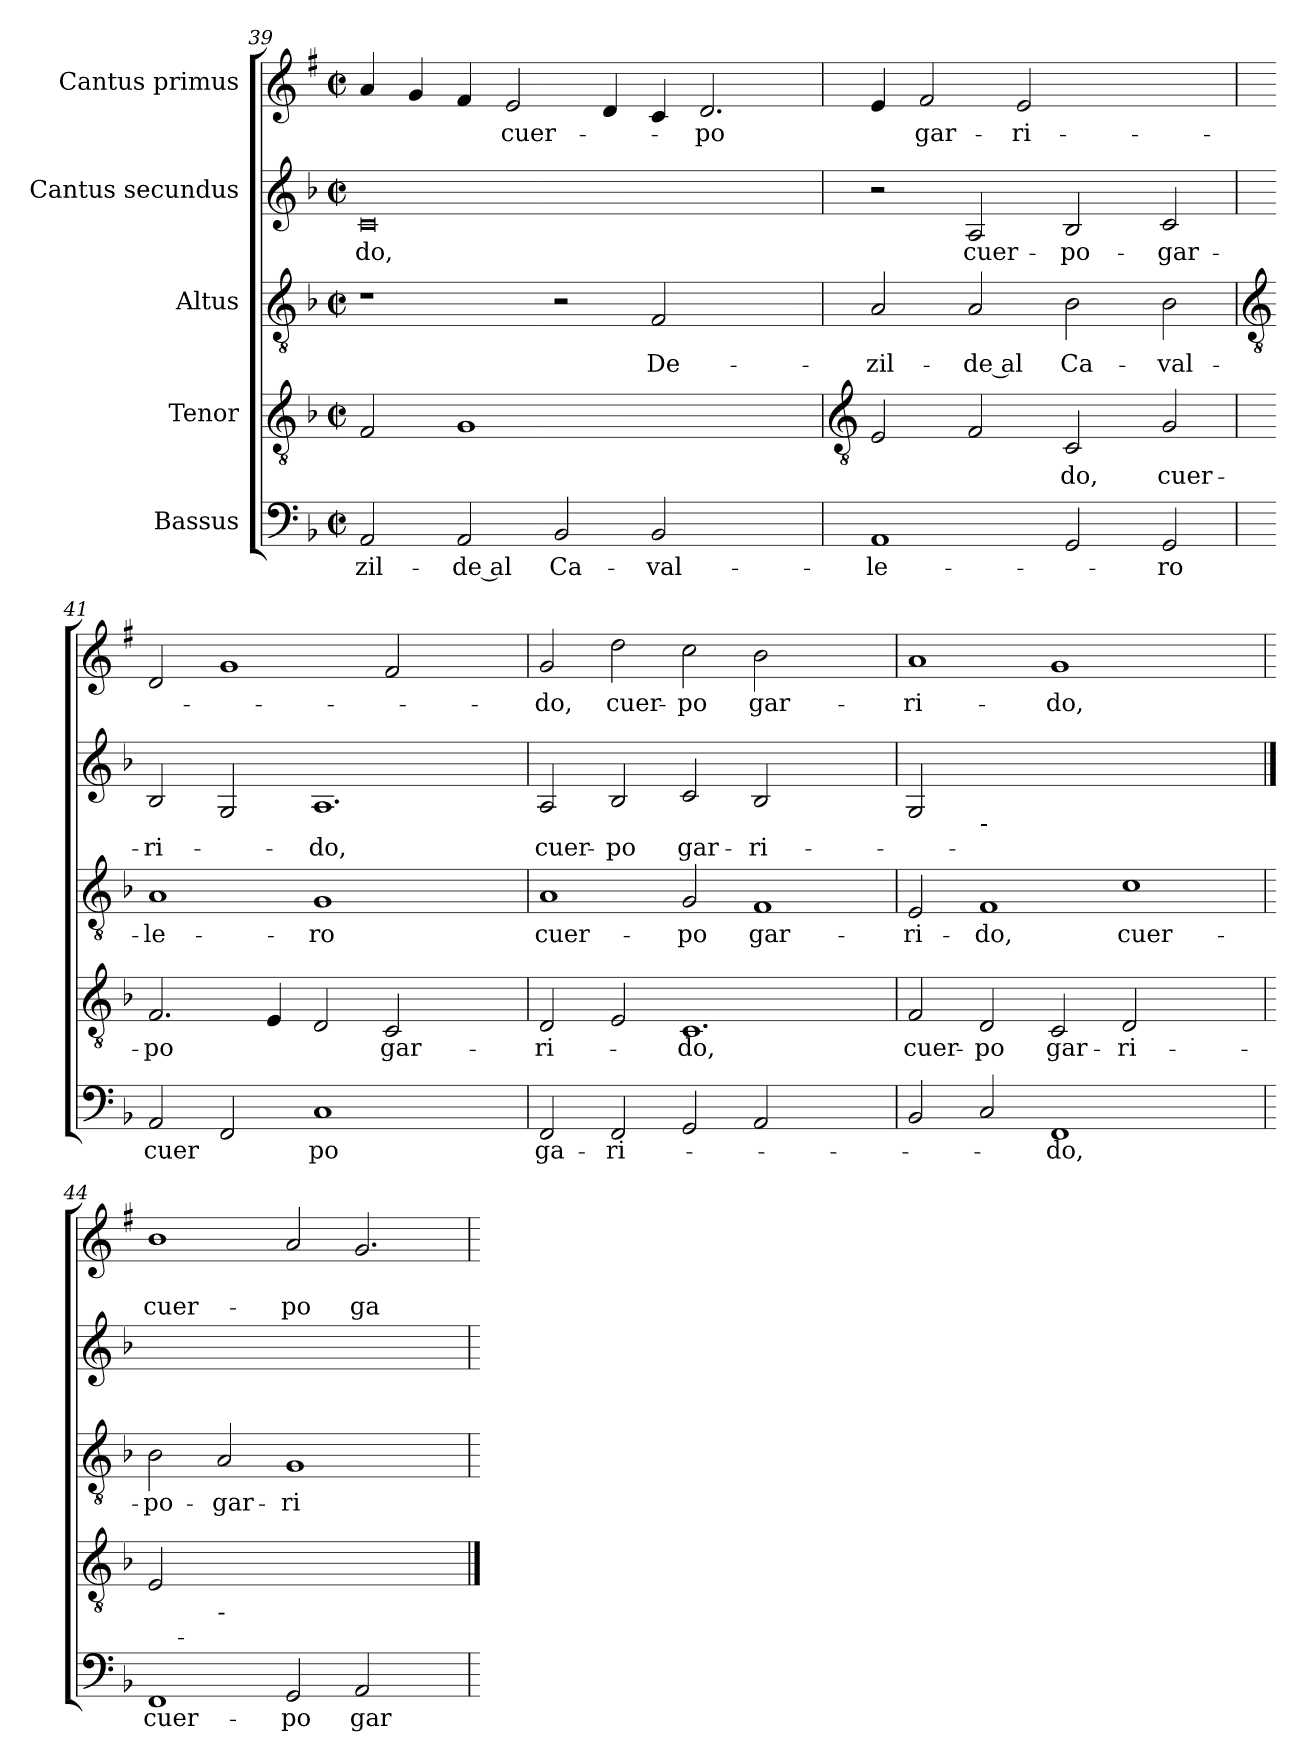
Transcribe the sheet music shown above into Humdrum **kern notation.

**kern	**text	**kern	**text	**kern	**text	**kern	**text	**kern	**text	**text
*part5	*part5	*part4	*part4	*part3	*part3	*part2	*part2	*part1	*part1	*part1
*staff5	*staff5	*staff4	*staff4	*staff3	*staff3	*staff2	*staff2	*staff1	*staff1	*staff1
*I"Bassus	*	*I"Tenor	*	*I"Altus	*	*I"Cantus secundus	*	*I"Cantus primus	*	*
!!LO:LB:g=z
*clefF4	*	*clefGv2	*	*clefGv2	*	*clefG2	*	*clefG2	*	*
*	*	*	*	*	*	*	*	*ITrd1c2	*	*
*k[b-]	*	*k[b-]	*	*k[b-]	*	*k[b-]	*	*k[b-]	*	*
*F:	*	*F:	*	*F:	*	*F:	*	*F:	*	*
*M4/2	*	*M4/2	*	*M4/2	*	*M4/2	*	*M4/2	*	*
*met(c|)	*	*met(c|)	*	*met(c|)	*	*met(c|)	*	*met(c|)	*	*
=39	=39	=39	=39	=39	=39	=39	=39	=39	=39	=39
!	!LO:LY:b	!	!	!	!	!	!LO:LY:b	!	!	!
2AA	-zil-	2F	.	1r	.	0c	-do,	4g	.	.
.	.	.	.	.	.	.	.	4f	.	.
!	!LO:LY:b	!	!	!	!	!	!	!	!	!
2AA	-de al	1G	.	.	.	.	.	4e	.	.
!	!	!	!	!	!	!	!	!	!LO:LY:b	!
.	.	.	.	.	.	.	.	2d	cuer-	.
!	!LO:LY:b	!	!	!	!	!	!	!	!	!
2BB-	Ca-	.	.	2r	.	.	.	.	.	.
.	.	.	.	.	.	.	.	4c	.	.
!	!LO:LY:b	!	!	!	!LO:LY:b	!	!	!	!	!
2BB-	-val-	1ryy	.	2F	De-	.	.	4B-	.	.
!	!	!	!	!	!	!	!	!	!LO:LY:b	!
.	.	.	.	.	.	.	.	2.c	-po	.
2ryy	.	.	.	2ryy	.	2ryy	.	.	.	.
!!LO:LB:g=z
=40	=40	=40	=40	=40	=40	=40	=40	=40	=40	=40
*	*	*clefGv2	*	*	*	*	*	*	*	*
!	!LO:LY:b	!	!	!	!LO:LY:b	!	!	!	!	!
1AA	-le-	2E	.	2A	-zil-	2r	.	4d	.	.
!	!	!	!	!	!	!	!	!	!LO:LY:b	!
.	.	.	.	.	.	.	.	2e	gar-	.
!	!	!	!	!	!LO:LY:b	!	!LO:LY:b	!	!	!
.	.	2F	.	2A	-de al	2A	cuer-	.	.	.
!	!	!	!	!	!	!	!	!	!LO:LY:b	!
.	.	.	.	.	.	.	.	2d	-ri-	.
!	!	!	!LO:LY:b	!	!LO:LY:b	!	!LO:LY:b	!	!	!
2GG	.	2C	-do,	2B-	Ca-	2B-	-po-	.	.	.
.	.	.	.	.	.	.	.	2.ryy	.	.
!	!LO:LY:b	!	!LO:LY:b	!	!LO:LY:b	!	!LO:LY:b	!	!	!
2GG	-ro	2G	cuer-	2B-	-val-	2c	-gar-	.	.	.
!!LO:LB:g=z
=41	=41	=41	=41	=41	=41	=41	=41	=41	=41	=41
*	*	*	*	*clefGv2	*	*	*	*	*	*
!	!LO:LY:b	!	!LO:LY:b	!	!LO:LY:b	!	!LO:LY:b	!	!	!
2AA	cuer	2.F	-po	1A	-le-	2B-	-ri-	2c	.	.
2FF	.	.	.	.	.	2G	.	1f	.	.
.	.	4E	.	.	.	.	.	.	.	.
!	!LO:LY:b	!	!	!	!LO:LY:b	!	!LO:LY:b	!	!	!
1C	po	2D	.	1G	-ro	1.A	-do,	.	.	.
!	!	!	!LO:LY:b	!	!	!	!	!	!	!
.	.	2C	gar-	.	.	.	.	2e	.	.
2ryy	.	2ryy	.	2ryy	.	.	.	2ryy	.	.
=42	=42	=42	=42	=42	=42	=42	=42	=42	=42	=42
!	!LO:LY:b	!	!LO:LY:b	!	!LO:LY:b	!	!LO:LY:b	!	!LO:LY:b	!
2FF	ga-	2D	-ri-	1A	cuer-	2A	cuer-	2f	-do,	.
!	!LO:LY:b	!	!	!	!	!	!LO:LY:b	!	!LO:LY:b	!
2FF	-ri-	2E	.	.	.	2B-	-po	2cc	cuer-	.
!	!	!	!LO:LY:b	!	!LO:LY:b	!	!LO:LY:b	!	!LO:LY:b	!
2GG	.	1.C	-do,	2G	-po	2c	gar-	2b-	-po	.
!	!	!	!	!	!LO:LY:b	!	!LO:LY:b	!	!LO:LY:b	!
2AA	.	.	.	1F	gar-	2B-	-ri-	2a	gar-	.
2ryy	.	.	.	.	.	2ryy	.	2ryy	.	.
=43	=43	=43	=43	=43	=43	=43	=43	=43	=43	=43
!	!	!	!LO:LY:b	!	!LO:LY:b	!	!	!	!LO:LY:b	!
2BB-	.	2F	cuer-	2E	-ri-	2G	.	1g	-ri-	.
!	!	!	!	!	!	!LO:TX:b:t=-	!	!	!	!
!	!	!	!LO:LY:b	!	!LO:LY:b	!	!LO:LY:b	!	!	!
2C	.	2D	-po	1F	-do,	1Ayy	-do.	.	.	.
!	!LO:LY:b	!	!LO:LY:b	!	!	!	!	!	!LO:LY:b	!
1FF	-do,	2C	gar-	.	.	.	.	1f	-do,	.
!	!	!	!LO:LY:b	!	!LO:LY:b	!	!	!	!	!
.	.	2D	-ri-	1c	cuer-	1ryy	.	.	.	.
2ryy	.	2ryy	.	.	.	.	.	2ryy	.	.
=44	=44	=44	=44	=44	=44	==44	=44	=44	=44	=44
!	!LO:LY:b	!	!	!	!LO:LY:b	!	!	!	!	!LO:LY:b
1FF	cuer-	2E	.	2B-	-po-	0ryy	.	1a	.	cuer-
!	!	!LO:TX:b:t=-	!	!	!	!	!	!	!	!
!	!	!	!LO:LY:b	!	!LO:LY:b	!	!	!	!	!
.	.	1Cyy	-do.	2A	-gar-	.	.	.	.	.
!	!LO:LY:b	!	!	!	!LO:LY:b	!	!	!	!	!LO:LY:b
2GG	-po	.	.	1G	-ri-	.	.	2g	.	-po
!	!LO:LY:b	!	!	!	!	!	!	!	!	!LO:LY:b
2AA	gar-	2.ryy	.	.	.	.	.	2.f	.	ga-
4ryy	.	.	.	4ryy	.	4ryy	.	.	.	.
=	=	==	=	=	=	=	=	=	=	=
*-	*-	*-	*-	*-	*-	*-	*-	*-	*-	*-
